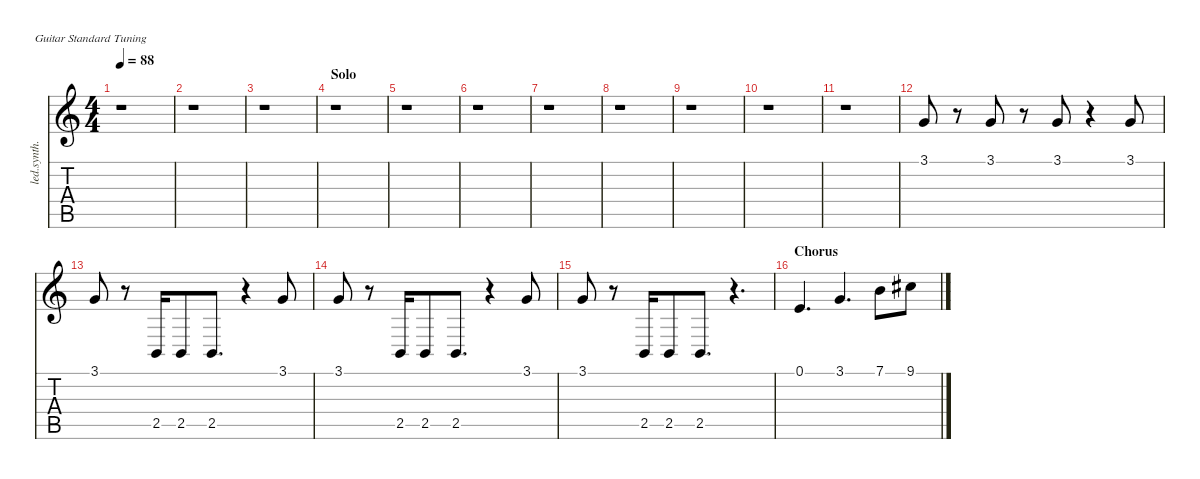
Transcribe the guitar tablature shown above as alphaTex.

\defaultSystemsLayout 4
\hideDynamics
\bracketExtendMode nobrackets
\otherSystemsTrackNameOrientation horizontal
\track ("Voice" "led.synth.") {instrument lead2sawtooth}
\staff {score tabs}
\tuning (E4 B3 G3 D3 A2 E2)
\ts (4 4)
\tempo 88
\clef g2
\ks c
r.1{dy f} |
r.1 |
r.1 |
\section ("" "Solo")
r.1 |
r.1 |
r.1 |
r.1 |
r.1 |
r.1 |
r.1 |
r.1 |
3.1.8 r.8 3.1.8 r.8 3.1.8 r.4 3.1.8 |
3.1.8 r.8 2.5.16 2.5.8 2.5.8{d} r.4 3.1.8 |
3.1.8 r.8 2.5.16 2.5.8 2.5.8{d} r.4 3.1.8 |
3.1.8 r.8 2.5.16 2.5.8 2.5.8{d} r.4{d} |
\section ("" "Chorus")
0.1.4{d} 3.1.4{d} 7.1.8 9.1{acc #}.8
